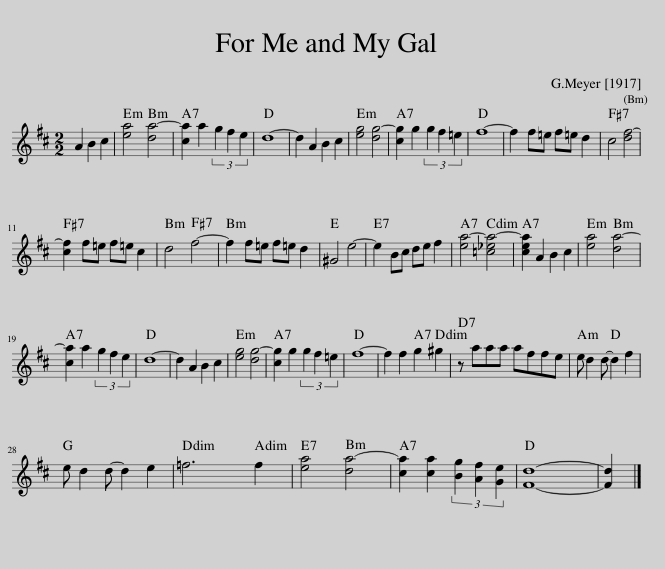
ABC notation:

X:1
L:1/8
M:2/2
I:linebreak $
K:D
V:1 treble
V:1
 A2 B2 c2 | [ea]4 [da-]4 | [ca]2 a2 (3g2 f2 e2 | d8- | d2 A2 B2 c2 | %5
 [eg]4 [dg-]4 | [cg]2 g2 (3g2 f2 =e2 | f8- | f2 f=e f=e d2 | c4 [df-]4 |$ %10
 [cf]2 f=e f=e c2 | d4 f4- | f2 f=e f=e d2 | ^G4 e4- | e2 Bc de f2 | %15
 [ea-]4 [=c_ea-]4 | [cea]2 A2 B2 c2 | [ea]4 [da-]4 |$ [ca]2 a2 (3g2 f2 e2 | d8- | %20
 d2 A2 B2 c2 | [eg]4 [dg-]4 | [cg]2 g2 (3g2 f2 =e2 | f8- | f2 f2 g2 ^g2 | %25
 z aaa affe | e d2 d- d2 f2 |$ e d2 d- d2 e2 | =f6 f2 | [ea]4 [da-]4 | %30
 [ca]2 [ca]2 (3[Bg]2 [Af]2 [Ge]2 | [Fd]8- | [Fd]2 |] %33
